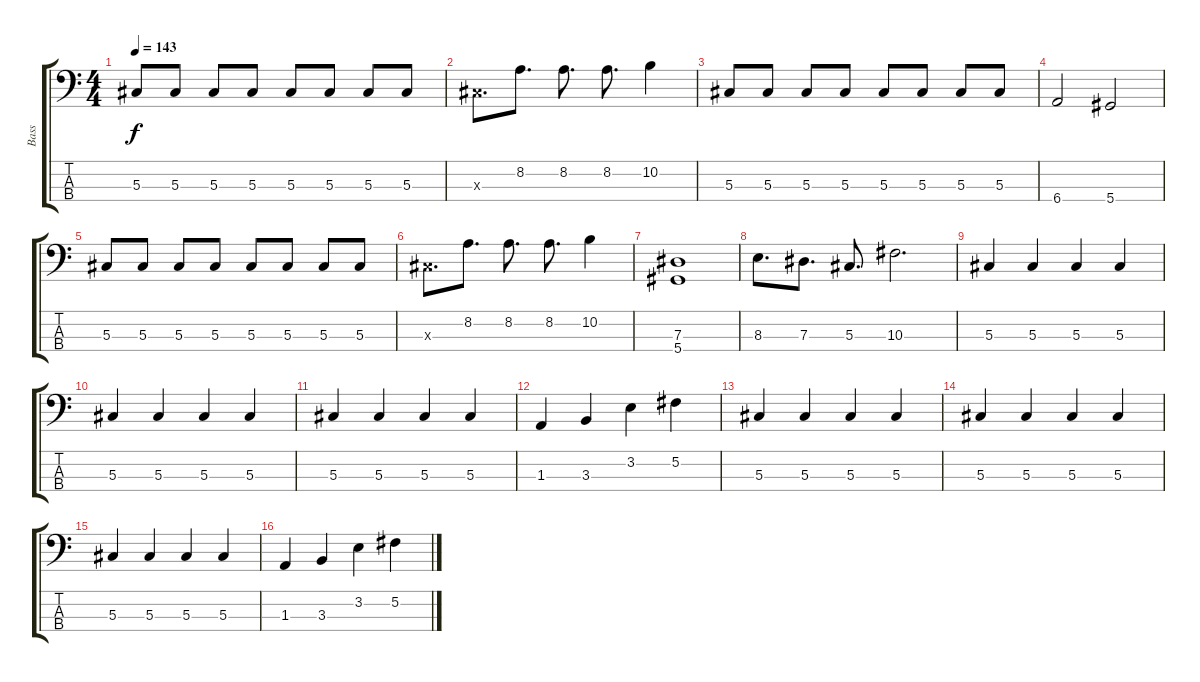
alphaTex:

\track ("Bass" "Bass") {instrument electricbasspick}
\staff {score tabs}
\tuning (Gb2 Db2 Ab1 Eb1) {hide}
\ts (4 4)
\tempo 143
\clef f4
\ks c
5.3.8{dy f} 5.3.8 5.3.8 5.3.8 5.3.8 5.3.8 5.3.8 5.3.8 |
5.3{x}.8{d} 8.2.8{d} 8.2.8{d} 8.2.8{d} 10.2.4 |
5.3.8 5.3.8 5.3.8 5.3.8 5.3.8 5.3.8 5.3.8 5.3.8 |
6.4.2 5.4.2 |
5.3.8 5.3.8 5.3.8 5.3.8 5.3.8 5.3.8 5.3.8 5.3.8 |
5.3{x}.8{d} 8.2.8{d} 8.2.8{d} 8.2.8{d} 10.2.4 |
(7.3 5.4).1 |
8.3.8{d} 7.3.8{d} 5.3.8{d} 10.3.2{d} |
5.3.4 5.3.4 5.3.4 5.3.4 |
5.3.4 5.3.4 5.3.4 5.3.4 |
5.3.4 5.3.4 5.3.4 5.3.4 |
1.3.4 3.3.4 3.2.4 5.2.4 |
5.3.4 5.3.4 5.3.4 5.3.4 |
5.3.4 5.3.4 5.3.4 5.3.4 |
5.3.4 5.3.4 5.3.4 5.3.4 |
1.3.4 3.3.4 3.2.4 5.2.4
